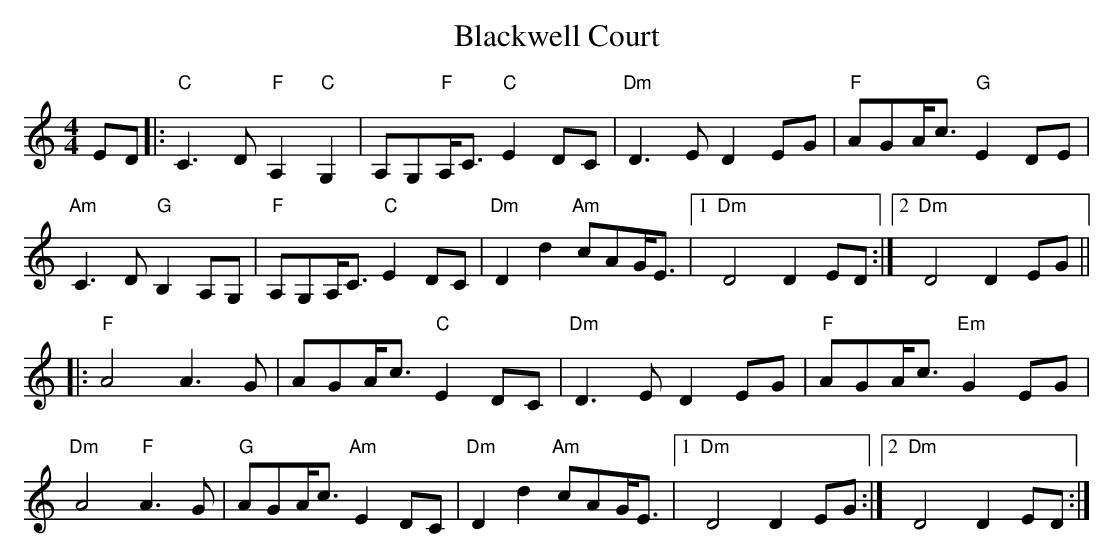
X:1
T:Blackwell Court
M:4/4
K:DDor
ED|:"C"C3 D "F"A,2 "C"G,2|A,G,"F"A,/2C3/2"C"E2 DC|"Dm"D3 E D2 EG|"F"AGA/2c3/2 "G"E2 DE|
"Am"C3 D "G"B,2 A,G,|"F"A,G,A,/2C3/2 "C"E2 DC|"Dm"D2 d2 "Am"cAG/2E3/2|1"Dm"D4 D2 ED:|2"Dm"D4 D2 EG||
|:"F"A4 A3 G|AGA/2c3/2 "C"E2 DC|"Dm"D3 E D2 EG|"F"AGA/2c3/2 "Em"G2 EG|
"Dm"A4 "F"A3 G|"G"AGA/2c3/2 "Am"E2 DC|"Dm"D2 d2 "Am"cAG/2E3/2|1"Dm"D4 D2 EG:|2"Dm"D4 D2 ED:|
